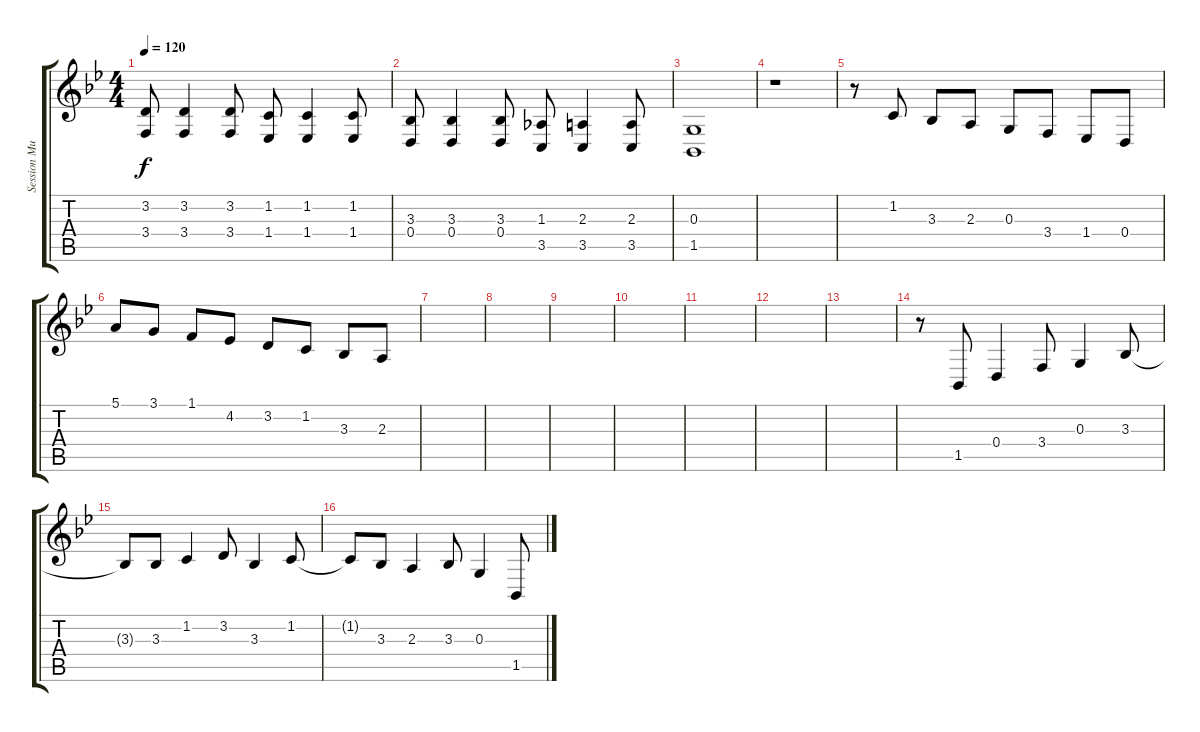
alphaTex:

\track ("Session Musicians" "Session Mu") {instrument brasssection}
\staff {score tabs}
\tuning (E4 B3 G3 D3 A2 E2) {hide}
\ts (4 4)
\tempo 120
\clef g2
\ks bb
(3.2 3.4).8{dy f} (3.2 3.4).4 (3.2 3.4).8 (1.2 1.4).8 (1.2 1.4).4 (1.2 1.4).8 |
(3.3 0.4).8 (3.3 0.4).4 (3.3 0.4).8 (1.3 3.5).8 (2.3 3.5).4 (2.3 3.5).8 |
(0.3 1.5).1 |
r.1 |
r.8 1.2.8 3.3.8 2.3.8 0.3.8 3.4.8 1.4.8 0.4.8 |
5.1.8 3.1.8 1.1.8 4.2.8 3.2.8 1.2.8 3.3.8 2.3.8 |
|
|
|
|
|
|
|
r.8 1.5.8 0.4.4 3.4.8 0.3.4 3.3.8 |
3.3{t}.8 3.3.8 1.2.4 3.2.8 3.3.4 1.2.8 |
1.2{t}.8 3.3.8 2.3.4 3.3.8 0.3.4 1.5.8
